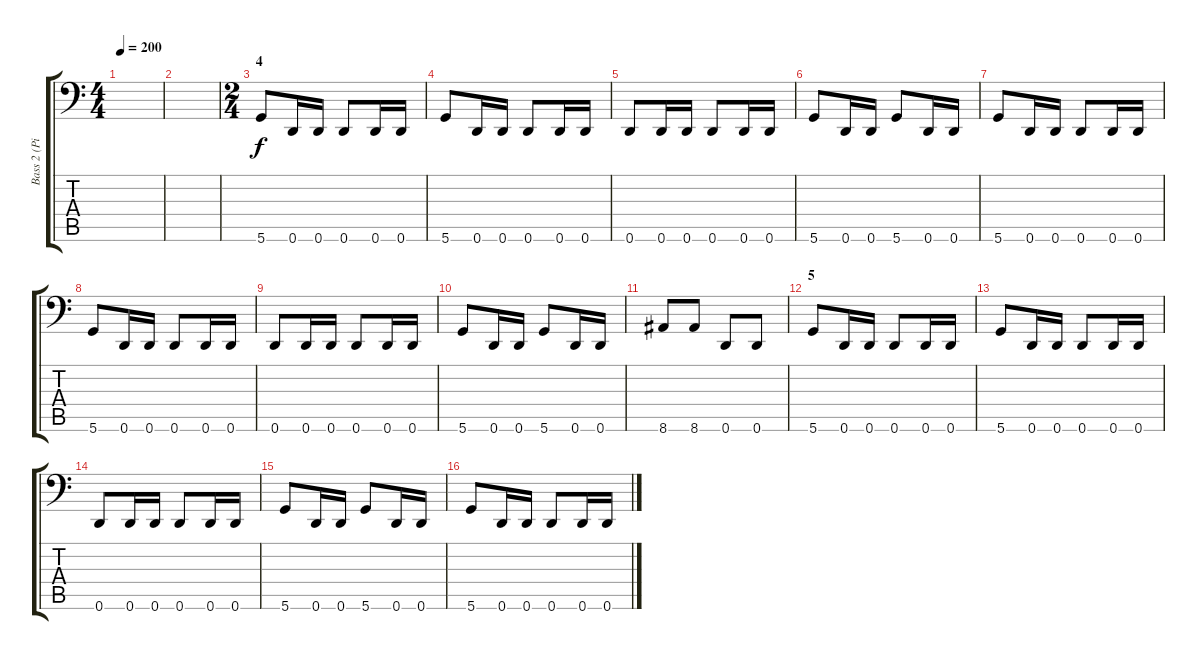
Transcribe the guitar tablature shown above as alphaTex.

\track ("Bass 2 (Pick)" "Bass 2 (Pi") {instrument electricbasspick}
\staff {score tabs}
\tuning (E3 B2 G2 D2 A1 D1) {hide}
\ts (4 4)
\tempo 200
\clef f4
\ks c
|
|
\ts (2 4)
\section ("" "4")
5.6.8 0.6.16 0.6.16 0.6.8 0.6.16 0.6.16 |
5.6.8 0.6.16 0.6.16 0.6.8 0.6.16 0.6.16 |
0.6.8 0.6.16 0.6.16 0.6.8 0.6.16 0.6.16 |
5.6.8 0.6.16 0.6.16 5.6.8 0.6.16 0.6.16 |
5.6.8 0.6.16 0.6.16 0.6.8 0.6.16 0.6.16 |
5.6.8 0.6.16 0.6.16 0.6.8 0.6.16 0.6.16 |
0.6.8 0.6.16 0.6.16 0.6.8 0.6.16 0.6.16 |
5.6.8 0.6.16 0.6.16 5.6.8 0.6.16 0.6.16 |
8.6.8 8.6.8 0.6.8 0.6.8 |
\section ("" "5")
5.6.8 0.6.16 0.6.16 0.6.8 0.6.16 0.6.16 |
5.6.8 0.6.16 0.6.16 0.6.8 0.6.16 0.6.16 |
0.6.8 0.6.16 0.6.16 0.6.8 0.6.16 0.6.16 |
5.6.8 0.6.16 0.6.16 5.6.8 0.6.16 0.6.16 |
5.6.8 0.6.16 0.6.16 0.6.8 0.6.16 0.6.16
